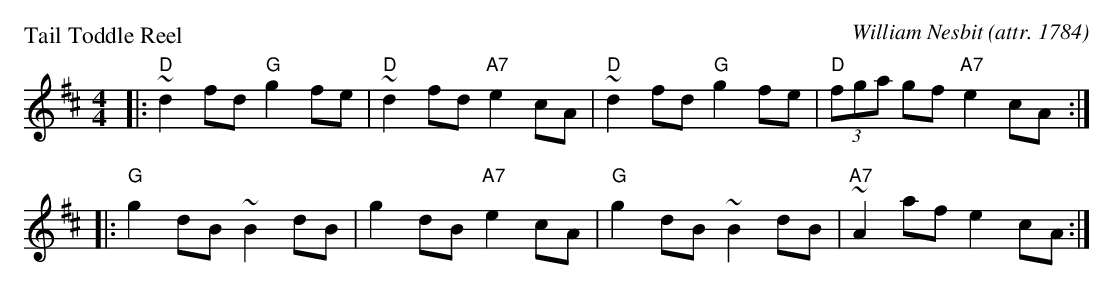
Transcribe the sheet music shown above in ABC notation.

X:1
P: Tail Toddle Reel
C: William Nesbit (attr. 1784)
M: 4/4
L: 1/8
K: D
|: "D"~d2 fd "G"g2 fe | "D"~d2 fd "A7"e2 cA | "D"~d2 fd "G"g2 fe | "D"(3fga gf "A7"e2 cA :|
|: "G"g2 dB ~B2 dB | g2 dB "A7"e2 cA | "G"g2 dB ~B2 dB | "A7"~A2 af e2 cA :|
